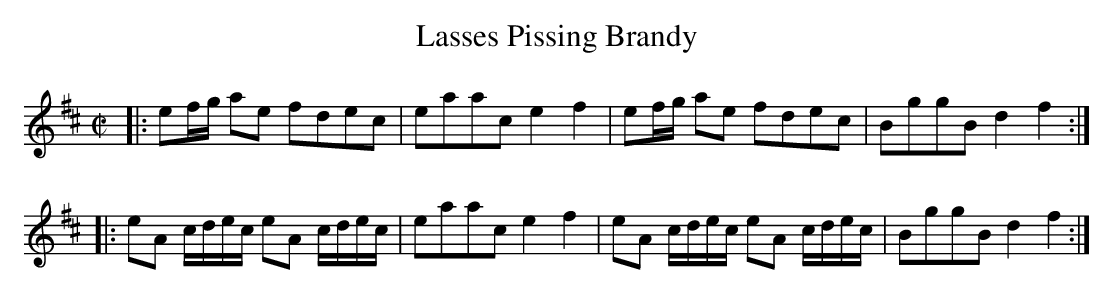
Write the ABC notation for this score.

X:1
T: Lasses Pissing Brandy
M: C|
L: 1/8
K: AMix
|: ef/2g/2 ae fdec | eaac e2 f2 | ef/2g/2 ae fdec | BggB d2 f2 :|
|: eA c/2d/2e/2c/2 eA c/2d/2e/2c/2 | eaac e2 f2 | eA c/2d/2e/2c/2 eA c/2d/2e/2c/2 | BggB d2 f2 :|
